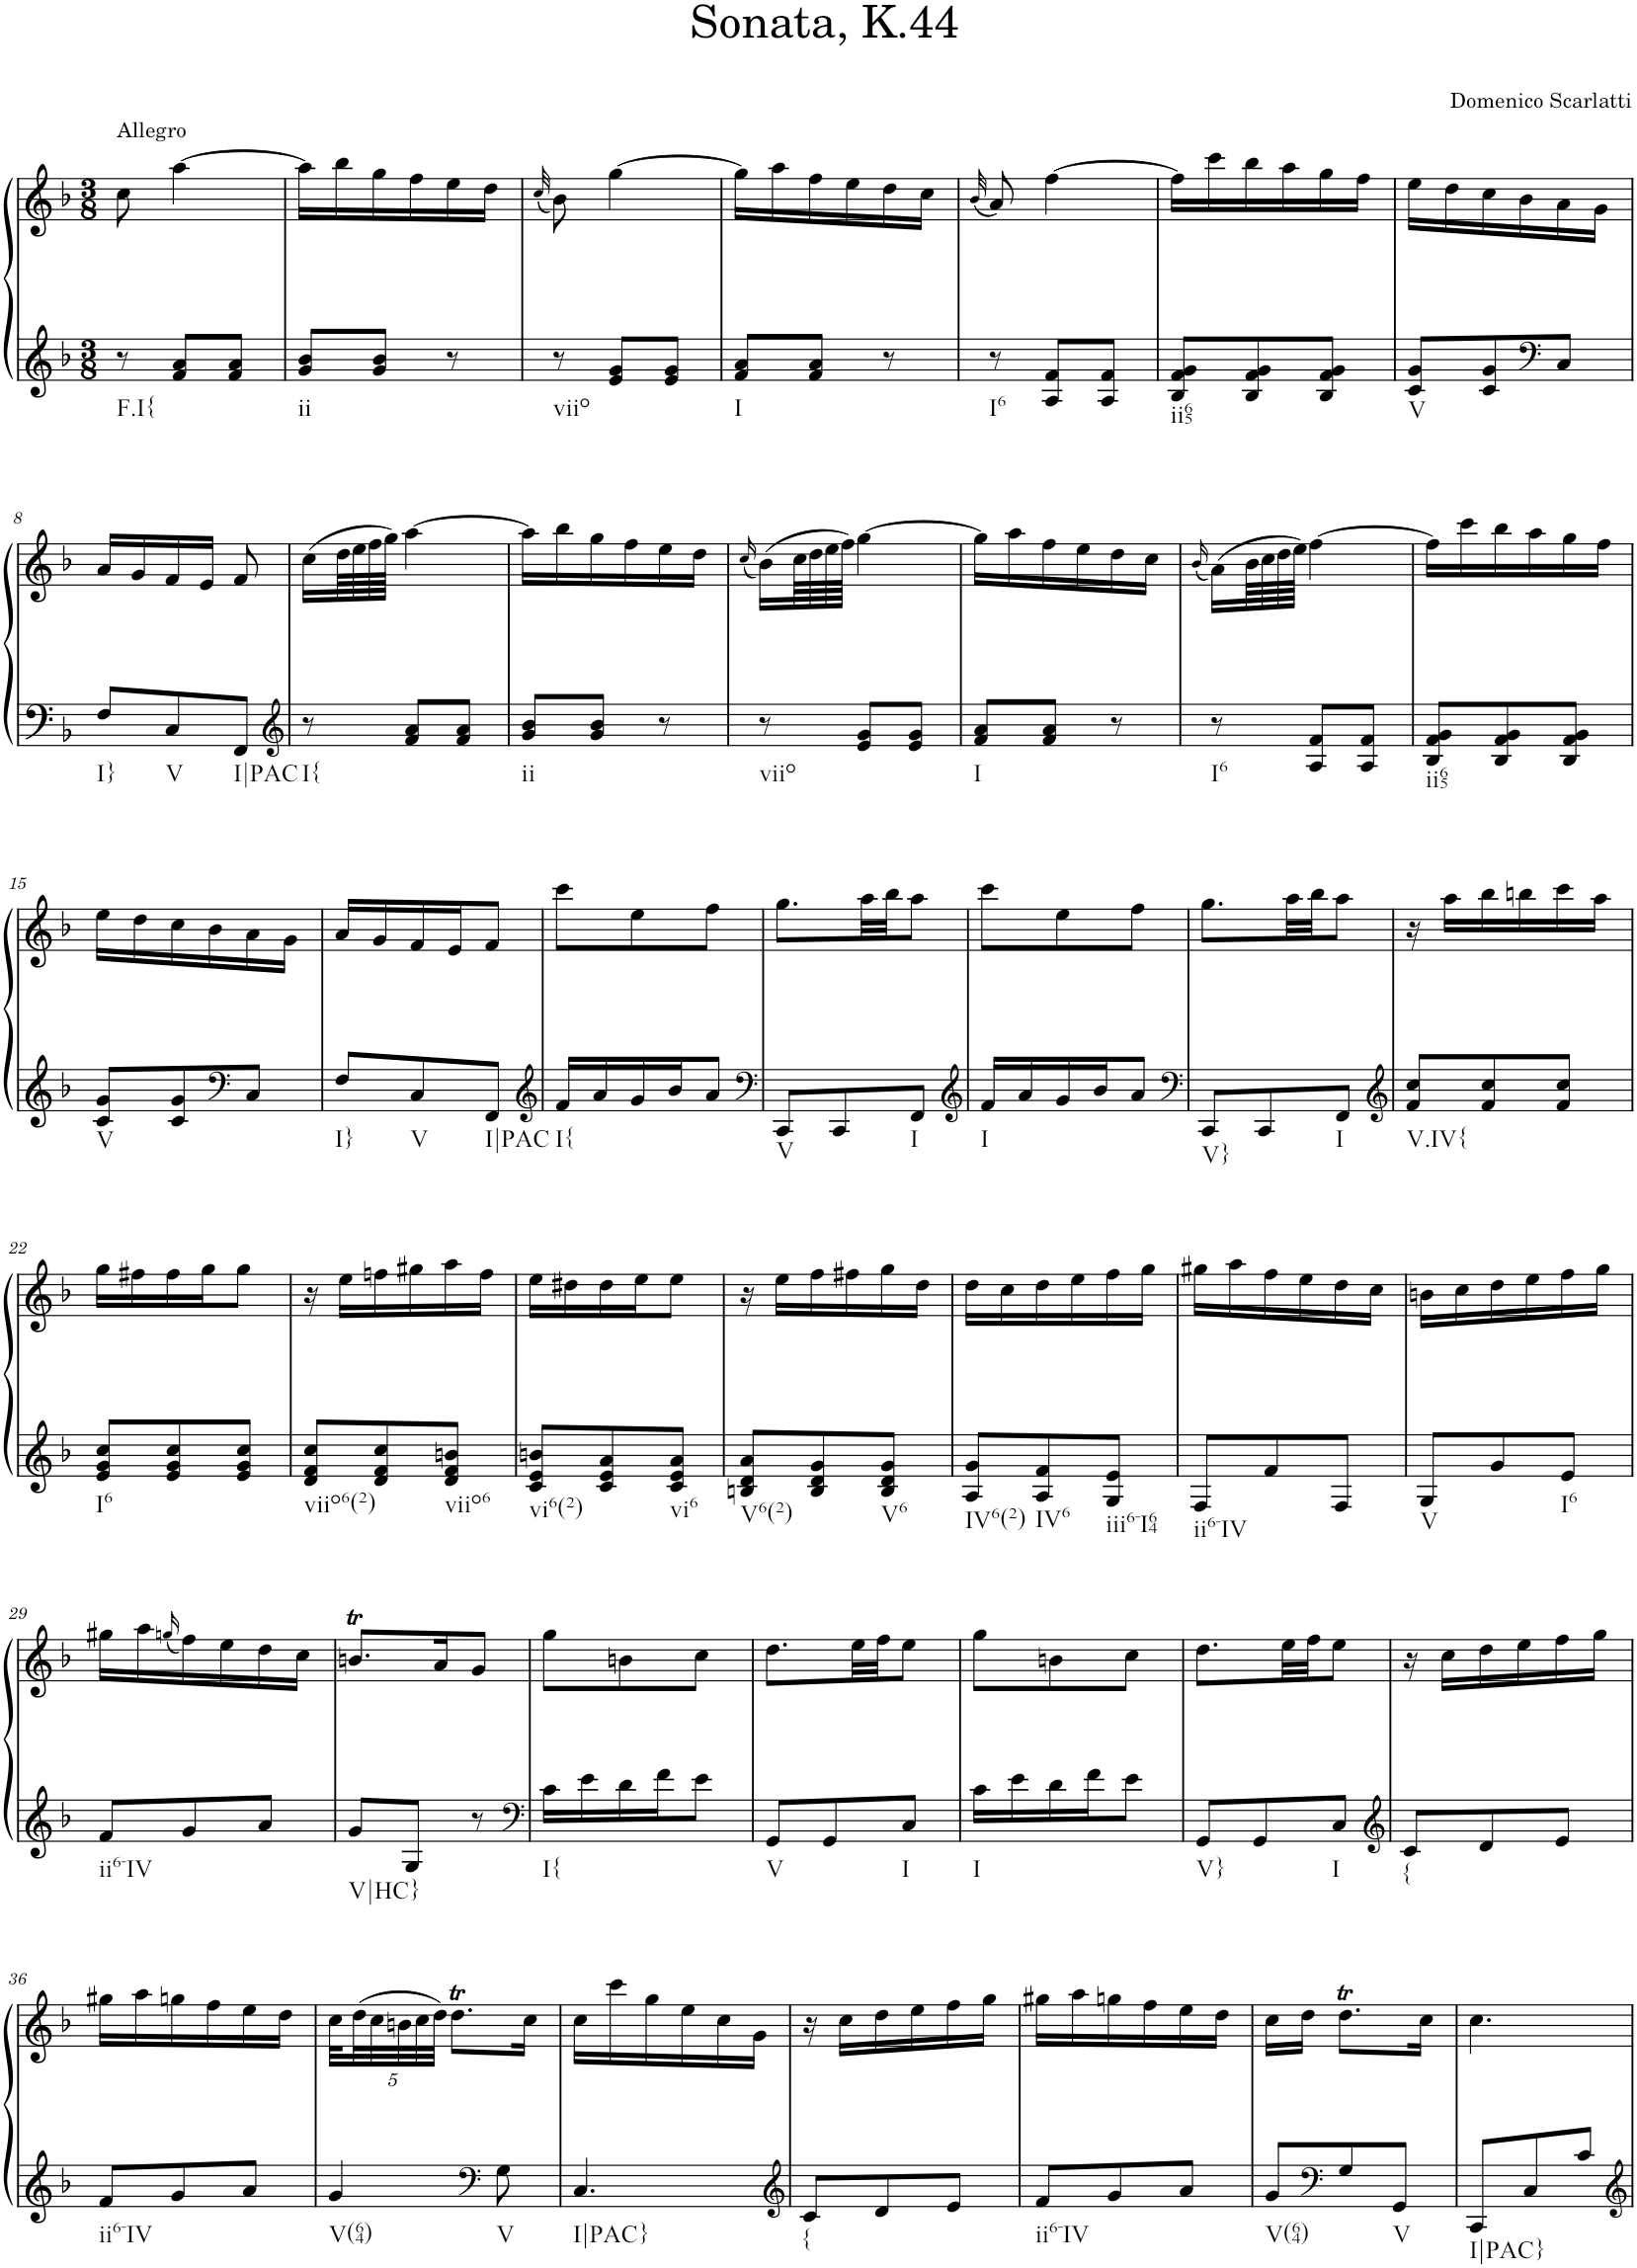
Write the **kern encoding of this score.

**kern	**kern
*part1	*part1
*staff2	*staff1
*I"Piano	*
*I'Pno.	*
*clefG2	*clefG2
*k[b-]	*k[b-]
*M3/8	*M3/8
=1	=1
!	!LO:TX:a:t=Allegro
!LO:TX:b:t=F.I{	!
8r	8cc\
8f/ 8a/L	[4aa\
8f/ 8a/J	.
=2	=2
!LO:TX:b:t=ii	!
8g/ 8b-/L	16aa\LL]
.	16bb-\
8g/ 8b-/J	16gg\
.	16ff\
8r	16ee\
.	16dd\JJ
=3	=3
.	(32qcc/
!LO:TX:b:t=viio	!
8r	8b-\)
8e/ 8g/L	[4gg\
8e/ 8g/J	.
=4	=4
!LO:TX:b:t=I	!
8f/ 8a/L	16gg\LL]
.	16aa\
8f/ 8a/J	16ff\
.	16ee\
8r	16dd\
.	16cc\JJ
=5	=5
.	(32qb-/
!LO:TX:b:t=I6	!
8r	8a/)
8A/ 8f/L	[4ff\
8A/ 8f/J	.
=6	=6
!LO:TX:b:t=ii65	!
8B-/ 8f/ 8g/L	16ff\LL]
.	16ccc\
8B-/ 8f/ 8g/	16bb-\
.	16aa\
8B-/ 8f/ 8g/J	16gg\
.	16ff\JJ
=7	=7
!LO:TX:b:t=V	!
8c/ 8g/L	16ee\LL
.	16dd\
8c/ 8g/	16cc\
.	16b-\
*clefF4	*
8C/J	16a\
.	16g\JJ
!!LO:LB:g=z
=8	=8
!LO:TX:b:t=I}	!
8F/L	16a/LL
.	16g/
!LO:TX:b:t=V	!
8C/	16f/
.	16e/JJ
!LO:TX:b:t=I|PAC	!
8FF/J	8f/
=9	=9
*clefG2	*
!LO:TX:b:t=I{	!
8r	(16cc\LL
.	64dd\LL
.	64ee\
.	64ff\
.	64gg\JJJJ)
8f/ 8a/L	[4aa\
8f/ 8a/J	.
=10	=10
!LO:TX:b:t=ii	!
8g/ 8b-/L	16aa\LL]
.	16bb-\
8g/ 8b-/J	16gg\
.	16ff\
8r	16ee\
.	16dd\JJ
=11	=11
.	(16qcc/
!LO:TX:b:t=viio	!
8r	(16b-\LL)
.	64cc\LL
.	64dd\
.	64ee\
.	64ff\JJJJ)
8e/ 8g/L	[4gg\
8e/ 8g/J	.
=12	=12
!LO:TX:b:t=I	!
8f/ 8a/L	16gg\LL]
.	16aa\
8f/ 8a/J	16ff\
.	16ee\
8r	16dd\
.	16cc\JJ
=13	=13
.	(16qb-/
!LO:TX:b:t=I6	!
8r	(16a\LL)
.	64b-\LL
.	64cc\
.	64dd\
.	64ee\JJJJ)
8A/ 8f/L	[4ff\
8A/ 8f/J	.
=14	=14
!LO:TX:b:t=ii65	!
8B-/ 8f/ 8g/L	16ff\LL]
.	16ccc\
8B-/ 8f/ 8g/	16bb-\
.	16aa\
8B-/ 8f/ 8g/J	16gg\
.	16ff\JJ
!!LO:LB:g=z
=15	=15
!LO:TX:b:t=V	!
8c/ 8g/L	16ee\LL
.	16dd\
8c/ 8g/	16cc\
.	16b-\
*clefF4	*
8C/J	16a\
.	16g\JJ
=16	=16
!LO:TX:b:t=I}	!
8F/L	16a/LL
.	16g/
!LO:TX:b:t=V	!
8C/	16f/
.	16e/J
!LO:TX:b:t=I|PAC	!
8FF/J	8f/J
=17	=17
*clefG2	*
!LO:TX:b:t=I{	!
16f/LL	8ccc\L
16a/	.
16g/	8ee\
16b-/J	.
8a/J	8ff\J
=18	=18
*clefF4	*
!LO:TX:b:t=V	!
8CC/L	8.gg\L
8CC/	.
.	32aa\LL
.	32bb-\JJ
!LO:TX:b:t=I	!
8FF/J	8aa\J
=19	=19
*clefG2	*
!LO:TX:b:t=I	!
16f/LL	8ccc\L
16a/	.
16g/	8ee\
16b-/J	.
8a/J	8ff\J
=20	=20
*clefF4	*
!LO:TX:b:t=V}	!
8CC/L	8.gg\L
8CC/	.
.	32aa\LL
.	32bb-\JJ
!LO:TX:b:t=I	!
8FF/J	8aa\J
=21	=21
*clefG2	*
!LO:TX:b:t=V.IV{	!
8f/ 8cc/L	16r
.	16aa\LL
8f/ 8cc/	16bb-\
.	16bbn\
8f/ 8cc/J	16ccc\
.	16aa\JJ
!!LO:LB:g=z
=22	=22
!LO:TX:b:t=I6	!
8e/ 8g/ 8cc/L	16gg\LL
.	16ff#X\
8e/ 8g/ 8cc/	16ff#\
.	16gg\J
8e/ 8g/ 8cc/J	8gg\J
=23	=23
!LO:TX:b:t=viio6(2)	!
8d/ 8f/ 8cc/L	16r
.	16ee\LL
8d/ 8f/ 8cc/	16ffn\
.	16gg#X\
!LO:TX:b:t=viio6	!
8d/ 8f/ 8bn/J	16aa\
.	16ff\JJ
=24	=24
!LO:TX:b:t=vi6(2)	!
8c/ 8e/ 8bn/L	16ee\LL
.	16dd#X\
8c/ 8e/ 8a/	16dd#\
.	16ee\J
!LO:TX:b:t=vi6	!
8c/ 8e/ 8a/J	8ee\J
=25	=25
!LO:TX:b:t=V6(2)	!
8Bn/ 8d/ 8a/L	16r
.	16ee\LL
8B/ 8d/ 8g/	16ff\
.	16ff#X\
!LO:TX:b:t=V6	!
8B/ 8d/ 8g/J	16gg\
.	16dd\JJ
=26	=26
!LO:TX:b:t=IV6(2)	!
8A/ 8g/L	16dd\LL
.	16cc\
!LO:TX:b:t=IV6	!
8A/ 8f/	16dd\
.	16ee\
!LO:TX:b:t=iii6-I64	!
8G/ 8e/J	16ff\
.	16gg\JJ
=27	=27
!LO:TX:b:t=ii6-IV	!
8F/L	16gg#X\LL
.	16aa\
8f/	16ff\
.	16ee\
8F/J	16dd\
.	16cc\JJ
=28	=28
!LO:TX:b:t=V	!
8G/L	16bn\LL
.	16cc\
8g/	16dd\
.	16ee\
!LO:TX:b:t=I6	!
8e/J	16ff\
.	16gg\JJ
!!LO:LB:g=z
=29	=29
!LO:TX:b:t=ii6-IV	!
8f/L	16gg#X\LL
.	16aa\
.	(16qggn/
8g/	16ff\)
.	16ee\
8a/J	16dd\
.	16cc\JJ
=30	=30
!LO:TX:b:t=V|HC}	!
8g/L	8.bnt/L
8G/J	.
.	16a/K
8r	8g/J
=31	=31
*clefF4	*
!LO:TX:b:t=I{	!
16c\LL	8gg\L
16e\	.
16d\	8bn\
16f\J	.
8e\J	8cc\J
=32	=32
!LO:TX:b:t=V	!
8GG/L	8.dd\L
8GG/	.
.	32ee\LL
.	32ff\JJ
!LO:TX:b:t=I	!
8C/J	8ee\J
=33	=33
!LO:TX:b:t=I	!
16c\LL	8gg\L
16e\	.
16d\	8bn\
16f\J	.
8e\J	8cc\J
=34	=34
!LO:TX:b:t=V}	!
8GG/L	8.dd\L
8GG/	.
.	32ee\LL
.	32ff\JJ
!LO:TX:b:t=I	!
8C/J	8ee\J
=35	=35
*clefG2	*
!LO:TX:b:t={	!
8c/L	16r
.	16cc\LL
8d/	16dd\
.	16ee\
8e/J	16ff\
.	16gg\JJ
!!LO:LB:g=z
=36	=36
!LO:TX:b:t=ii6-IV	!
8f/L	16gg#X\LL
.	16aa\
8g/	16ggn\
.	16ff\
8a/J	16ee\
.	16dd\JJ
=37	=37
!LO:TX:b:t=V(64)	!
4g/	32cc\LLL
*	*Xbrackettup
.	(160%3dd\
.	160%3cc\
.	160%3bn\
.	160%3cc\
.	160%3dd\JJJ)
.	8.ddT\L
*clefF4	*
!LO:TX:b:t=V	!
8G\	.
.	16cc\Jk
=38	=38
!LO:TX:b:t=I|PAC}	!
4.C/	16cc\LL
.	16ccc\
.	16gg\
.	16ee\
.	16cc\
.	16g\JJ
=39	=39
*clefG2	*
!LO:TX:b:t={	!
8c/L	16r
.	16cc\LL
8d/	16dd\
.	16ee\
8e/J	16ff\
.	16gg\JJ
=40	=40
!LO:TX:b:t=ii6-IV	!
8f/L	16gg#X\LL
.	16aa\
8g/	16ggn\
.	16ff\
8a/J	16ee\
.	16dd\JJ
=41	=41
!LO:TX:b:t=V(64)	!
8g/L	16cc\LL
.	16dd\JJ
*clefF4	*
8G/	8.ddT\L
!LO:TX:b:t=V	!
8GG/J	.
.	16cc\Jk
=42	=42
!LO:TX:b:t=I|PAC}	!
8CC/L	4.cc\
8C/	.
8c/J	.
=	=
*-	*-
